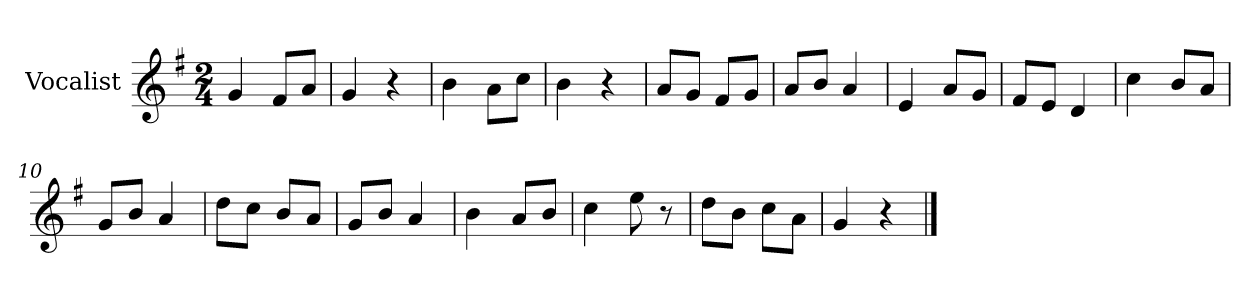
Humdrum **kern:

**kern
*part1
*staff1
*I"Vocalist
*k[f#]
*G:
*M2/4
=1
4g
8f#L
8aJ
=2
4g
4r
=3
4b
8aL
8ccJ
=4
4b
4r
=5
8aL
8gJ
8f#L
8gJ
=6
8aL
8bJ
4a
=7
4e
8aL
8gJ
=8
8f#L
8eJ
4d
=9
4cc
8bL
8aJ
=10
8gL
8bJ
4a
=11
8ddL
8ccJ
8bL
8aJ
=12
8gL
8bJ
4a
=13
4b
8aL
8bJ
=14
4cc
8ee
8r
=15
8ddL
8bJ
8ccL
8aJ
=16
4g
4r
==
*-
